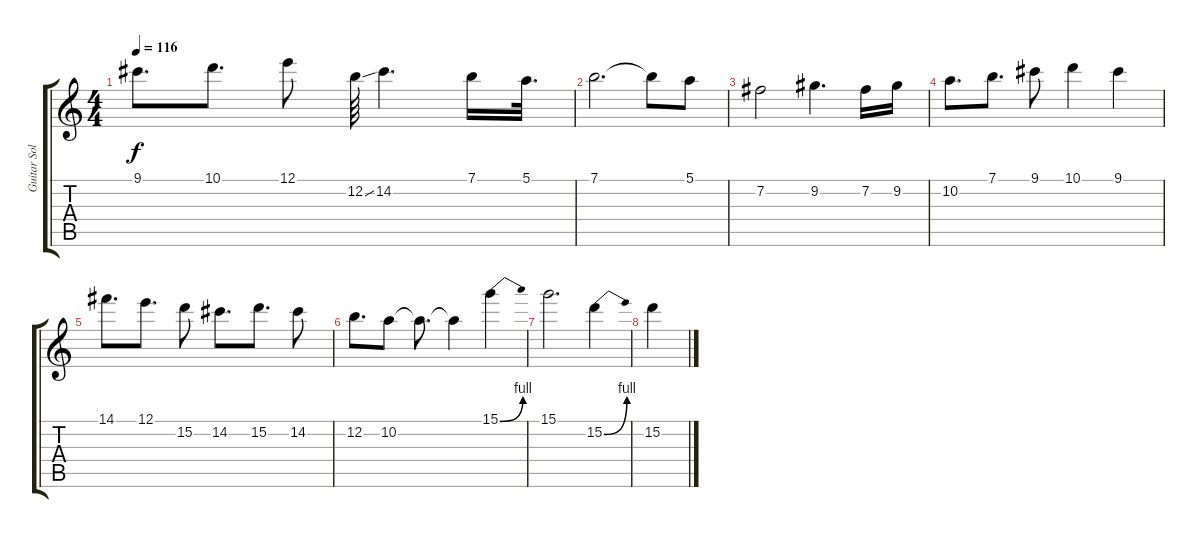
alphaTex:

\track ("Guitar Solo" "Guitar Sol") {instrument distortionguitar}
\staff {score tabs}
\tuning (E4 B3 G3 D3 A2 E2) {hide}
\ts (4 4)
\tempo 116
\clef g2
\ks c
9.1.8{d dy f} 10.1.8{d} 12.1.8 12.2{ss}.64 14.2.4{d} 7.1.16 5.1.32{d} |
7.1.2{d} 7.1{t}.8 5.1.8 |
7.2.2 9.2.4{d} 7.2.16 9.2.16 |
10.2.8{d} 7.1.8{d} 9.1.8 10.1.4 9.1.4 |
14.1.8{d} 12.1.8{d} 15.2.8 14.2.8{d} 15.2.8{d} 14.2.8 |
12.2.8{d} 10.2.8 10.2{t}.8{d} 10.2{t}.4 15.1{be (bend 0 0 60 4)}.4 |
15.1.2{d} 15.2{be (bend 0 0 60 4)}.4 |
15.2.4
